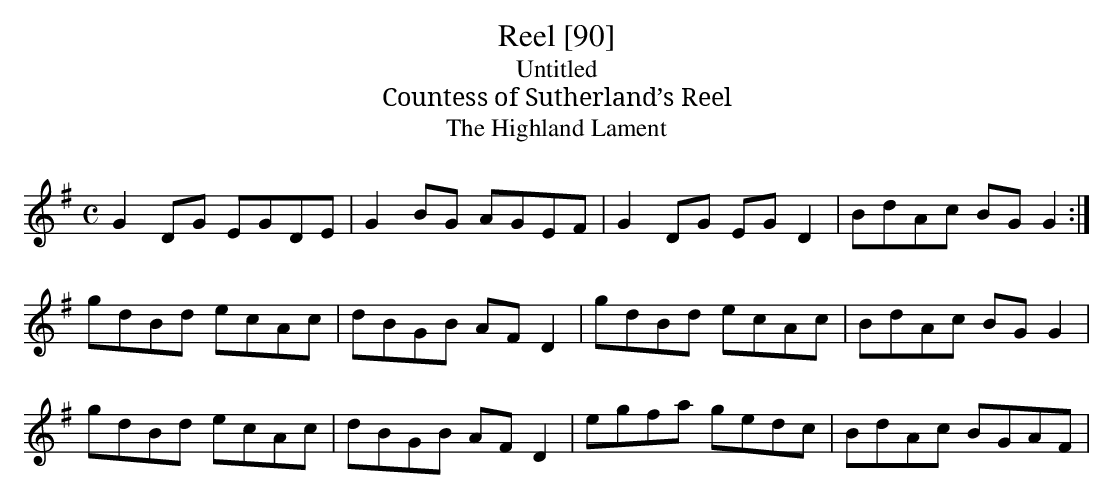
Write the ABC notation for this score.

X:1
T:Reel [90]
T:Untitled
T:Countess of Sutherland’s Reel
T:Highland Lament, The
M:C
L:1/8
K:G
G2 DG EGDE|G2 BG AGEF|G2 DG EG D2|BdAc BG G2:|
gdBd ecAc|dBGB AF D2|gdBd ecAc|BdAc BG G2|
gdBd ecAc|dBGB AF D2|egfa gedc|BdAc BGAF|
